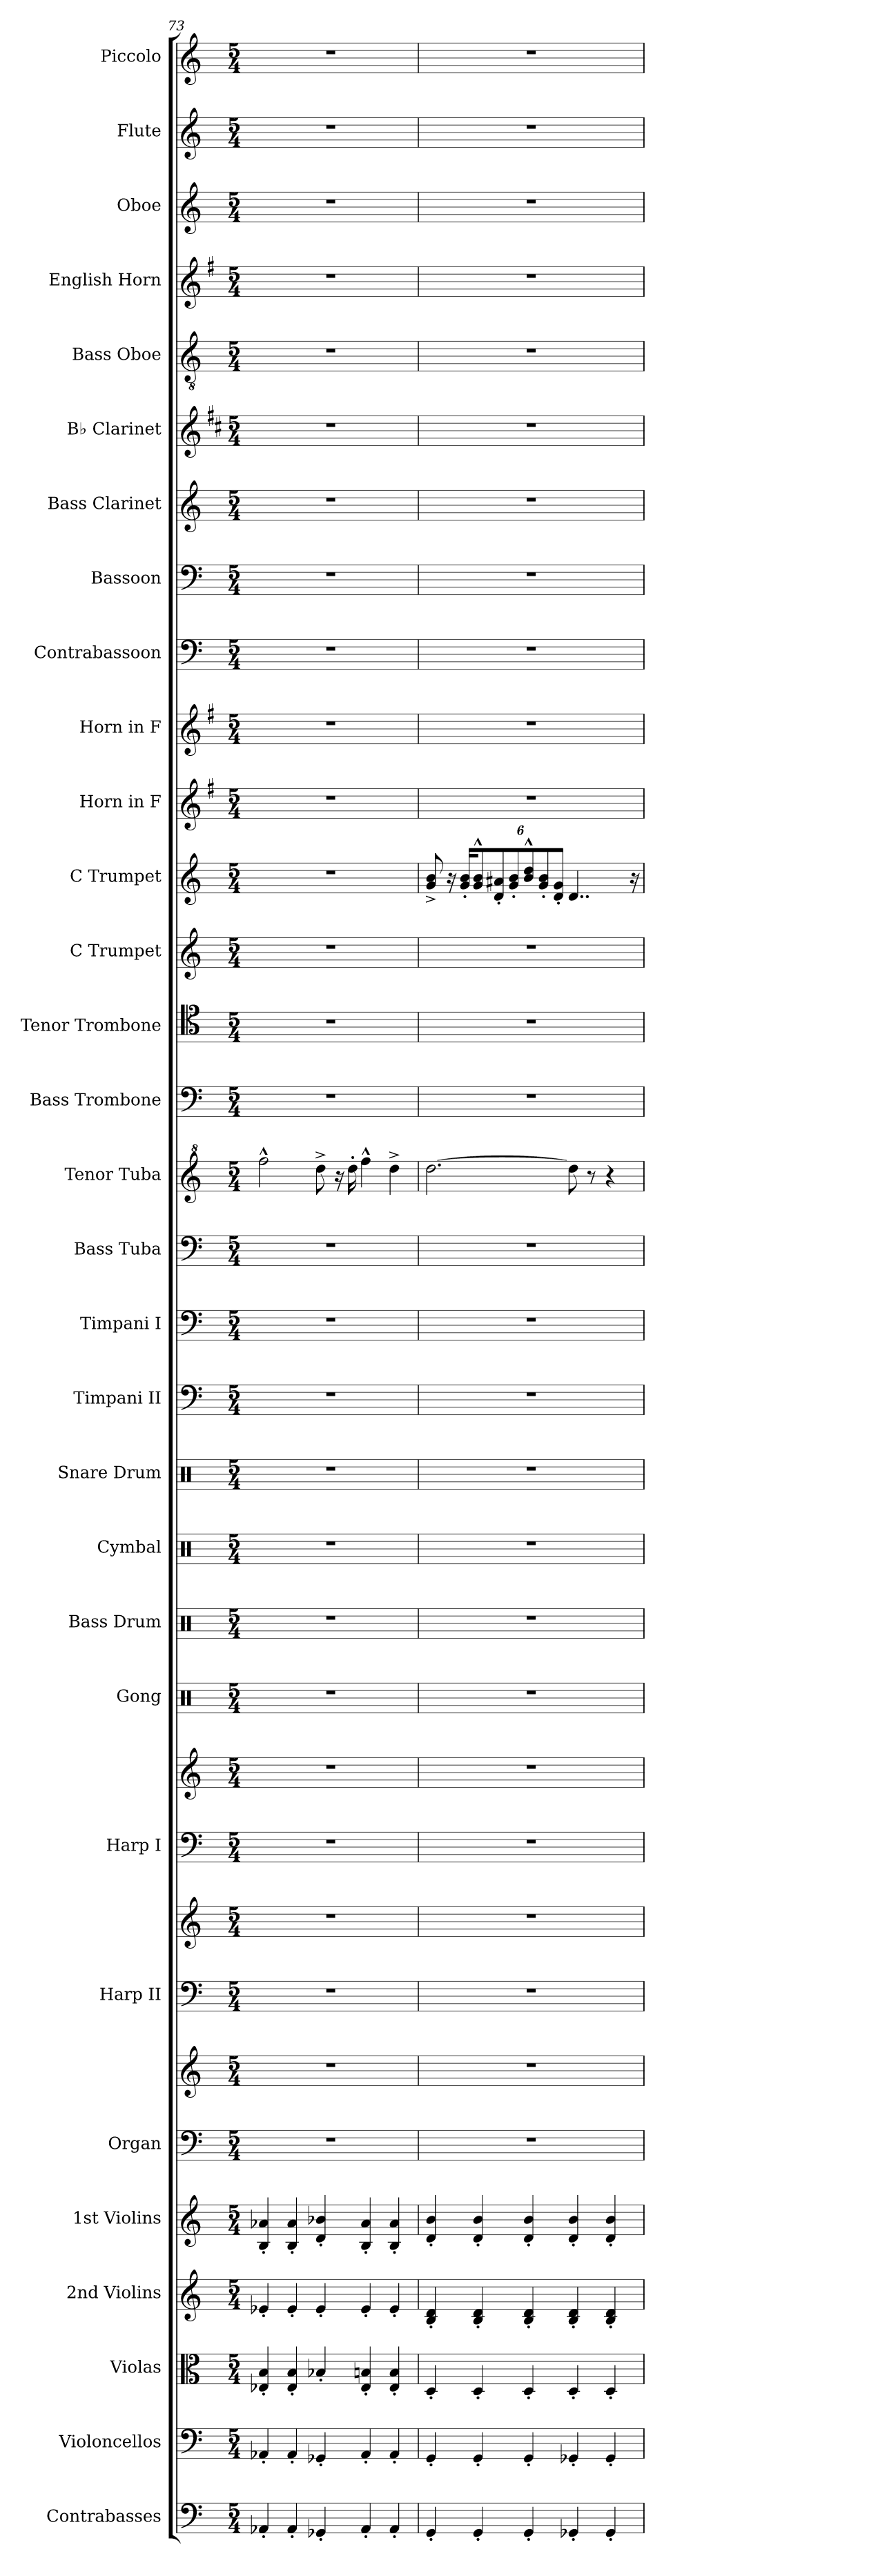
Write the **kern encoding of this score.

**kern	**kern	**kern	**kern	**kern	**kern	**kern	**kern	**kern	**kern	**kern	**kern	**kern	**kern	**kern	**kern	**kern	**kern	**kern	**kern	**kern	**kern	**kern	**kern	**kern	**kern	**kern	**kern	**kern	**kern	**kern	**kern	**kern	**kern
*part31	*part30	*part29	*part28	*part27	*part26	*part26	*part25	*part25	*part24	*part24	*part23	*part22	*part21	*part20	*part19	*part18	*part17	*part16	*part15	*part14	*part13	*part12	*part11	*part10	*part9	*part8	*part7	*part6	*part5	*part4	*part3	*part2	*part1
*staff34	*staff33	*staff32	*staff31	*staff30	*staff29	*staff28	*staff27	*staff26	*staff25	*staff24	*staff23	*staff22	*staff21	*staff20	*staff19	*staff18	*staff17	*staff16	*staff15	*staff14	*staff13	*staff12	*staff11	*staff10	*staff9	*staff8	*staff7	*staff6	*staff5	*staff4	*staff3	*staff2	*staff1
*I"Contrabasses	*I"Violoncellos	*I"Violas	*I"2nd Violins	*I"1st Violins	*I"Organ	*	*I"Harp II	*	*I"Harp I	*	*I"Gong	*I"Bass Drum	*I"Cymbal	*I"Snare Drum	*I"Timpani II	*I"Timpani I	*I"Bass Tuba	*I"Tenor Tuba	*I"Bass Trombone	*I"Tenor Trombone	*I"C Trumpet	*I"C Trumpet	*I"Horn in F	*I"Horn in F	*I"Contrabassoon	*I"Bassoon	*I"Bass Clarinet	*I"B♭ Clarinet	*I"Bass Oboe	*I"English Horn	*I"Oboe	*I"Flute	*I"Piccolo
*I'Cbs.	*I'Vcs.	*I'Vlas.	*I'Vlns.	*I'Vlns.	*I'Org.	*	*I'Hrp.	*	*I'Hrp.	*	*	*I'B. Dr.	*I'Cym.	*I'Sn. Dr.	*I'Timp.	*I'Timp.	*I'Tba.	*	*I'B. Tbn.	*I'T. Tbn.	*I'C Tpt.	*I'C Tpt.	*	*	*I'Cbsn.	*I'Bsn.	*I'B. Cl.	*I'B♭ Cl.	*	*I'E. Hn.	*I'Ob.	*I'Fl.	*I'Picc.
*clefF4	*clefF4	*clefC3	*clefG2	*clefG2	*clefF4	*clefG2	*clefF4	*clefG2	*clefF4	*clefG2	*clefX	*clefX	*clefX	*clefX	*clefF4	*clefF4	*clefF4	*clefG^2	*clefF4	*clefC4	*clefG2	*clefG2	*clefG2	*clefG2	*clefF4	*clefF4	*clefG2	*clefG2	*clefGv2	*clefG2	*clefG2	*clefG2	*clefG2
*ITrd7c12	*	*	*	*	*	*	*	*	*	*	*	*	*	*	*	*	*	*ITrd15c26	*	*	*	*	*ITrd4c7	*ITrd4c7	*ITrd7c12	*	*ITrd8c14	*ITrd1c2	*	*ITrd4c7	*	*	*ITrd-7c-12
*k[]	*k[]	*k[]	*k[]	*k[]	*k[]	*k[]	*k[]	*k[]	*k[]	*k[]	*k[]	*k[]	*k[]	*k[]	*k[]	*k[]	*k[]	*k[]	*k[]	*k[]	*k[]	*k[]	*k[]	*k[]	*k[]	*k[]	*k[]	*k[]	*k[]	*k[]	*k[]	*k[]	*k[]
*M5/4	*M5/4	*M5/4	*M5/4	*M5/4	*M5/4	*M5/4	*M5/4	*M5/4	*M5/4	*M5/4	*M5/4	*M5/4	*M5/4	*M5/4	*M5/4	*M5/4	*M5/4	*M5/4	*M5/4	*M5/4	*M5/4	*M5/4	*M5/4	*M5/4	*M5/4	*M5/4	*M5/4	*M5/4	*M5/4	*M5/4	*M5/4	*M5/4	*M5/4
=73	=73	=73	=73	=73	=73	=73	=73	=73	=73	=73	=73	=73	=73	=73	=73	=73	=73	=73	=73	=73	=73	=73	=73	=73	=73	=73	=73	=73	=73	=73	=73	=73	=73
4AAA-X'/	4AA-X'/	4E-X/' 4B/'	4e-X'/	4B/' 4a-X/'	4%5r	4%5r	4%5r	4%5r	4%5r	4%5r	4%5r	4%5r	4%5r	4%5r	4%5r	4%5r	4%5r	2f^^\	4%5r	4%5r	4%5r	4%5r	4%5r	4%5r	4%5r	4%5r	4%5r	4%5r	4%5r	4%5r	4%5r	4%5r	4%5r
4AAA-'/	4AA-'/	4E-/' 4B/'	4e-'/	4B/' 4a-/'	.	.	.	.	.	.	.	.	.	.	.	.	.	.	.	.	.	.	.	.	.	.	.	.	.	.	.	.	.
4GGG-X'/	4GG-X'/	4B-X'/	4e-'/	4d/' 4b-X/'	.	.	.	.	.	.	.	.	.	.	.	.	.	8d^\	.	.	.	.	.	.	.	.	.	.	.	.	.	.	.
.	.	.	.	.	.	.	.	.	.	.	.	.	.	.	.	.	.	16r	.	.	.	.	.	.	.	.	.	.	.	.	.	.	.
.	.	.	.	.	.	.	.	.	.	.	.	.	.	.	.	.	.	16d'\	.	.	.	.	.	.	.	.	.	.	.	.	.	.	.
4AAA-'/	4AA-'/	4E-/' 4Bn/'	4e-'/	4B/' 4a-/'	.	.	.	.	.	.	.	.	.	.	.	.	.	4f^^\	.	.	.	.	.	.	.	.	.	.	.	.	.	.	.
4AAA-'/	4AA-'/	4E-/' 4B/'	4e-'/	4B/' 4a-/'	.	.	.	.	.	.	.	.	.	.	.	.	.	4d^\	.	.	.	.	.	.	.	.	.	.	.	.	.	.	.
=74	=74	=74	=74	=74	=74	=74	=74	=74	=74	=74	=74	=74	=74	=74	=74	=74	=74	=74	=74	=74	=74	=74	=74	=74	=74	=74	=74	=74	=74	=74	=74	=74	=74
4GGG'/	4GG'/	4D'/	4B/' 4d/'	4d/' 4b/'	4%5r	4%5r	4%5r	4%5r	4%5r	4%5r	4%5r	4%5r	4%5r	4%5r	4%5r	4%5r	4%5r	[2.d\	4%5r	4%5r	4%5r	8g/^ 8b/^	4%5r	4%5r	4%5r	4%5r	4%5r	4%5r	4%5r	4%5r	4%5r	4%5r	4%5r
.	.	.	.	.	.	.	.	.	.	.	.	.	.	.	.	.	.	.	.	.	.	16r	.	.	.	.	.	.	.	.	.	.	.
.	.	.	.	.	.	.	.	.	.	.	.	.	.	.	.	.	.	.	.	.	.	16g/' 16b/'KL	.	.	.	.	.	.	.	.	.	.	.
*	*	*	*	*	*	*	*	*	*	*	*	*	*	*	*	*	*	*	*	*	*	*Xbrackettup	*	*	*	*	*	*	*	*	*	*	*
4GGG'/	4GG'/	4D'/	4B/' 4d/'	4d/' 4b/'	.	.	.	.	.	.	.	.	.	.	.	.	.	.	.	.	.	12g/^^ 12b/^^	.	.	.	.	.	.	.	.	.	.	.
.	.	.	.	.	.	.	.	.	.	.	.	.	.	.	.	.	.	.	.	.	.	12d/' 12a#X/'	.	.	.	.	.	.	.	.	.	.	.
.	.	.	.	.	.	.	.	.	.	.	.	.	.	.	.	.	.	.	.	.	.	12g/' 12b/'	.	.	.	.	.	.	.	.	.	.	.
4GGG'/	4GG'/	4D'/	4B/' 4d/'	4d/' 4b/'	.	.	.	.	.	.	.	.	.	.	.	.	.	.	.	.	.	12b/^^ 12dd/^^	.	.	.	.	.	.	.	.	.	.	.
.	.	.	.	.	.	.	.	.	.	.	.	.	.	.	.	.	.	.	.	.	.	12g/' 12b/'	.	.	.	.	.	.	.	.	.	.	.
.	.	.	.	.	.	.	.	.	.	.	.	.	.	.	.	.	.	.	.	.	.	12d/' 12g/'J	.	.	.	.	.	.	.	.	.	.	.
4GGG-X'/	4GG-X'/	4D'/	4B/' 4d/'	4d/' 4b/'	.	.	.	.	.	.	.	.	.	.	.	.	.	8d\]	.	.	.	4..d/	.	.	.	.	.	.	.	.	.	.	.
.	.	.	.	.	.	.	.	.	.	.	.	.	.	.	.	.	.	8r	.	.	.	.	.	.	.	.	.	.	.	.	.	.	.
4GGG-'/	4GG-'/	4D'/	4B/' 4d/'	4d/' 4b/'	.	.	.	.	.	.	.	.	.	.	.	.	.	4r	.	.	.	.	.	.	.	.	.	.	.	.	.	.	.
.	.	.	.	.	.	.	.	.	.	.	.	.	.	.	.	.	.	.	.	.	.	16r	.	.	.	.	.	.	.	.	.	.	.
=	=	=	=	=	=	=	=	=	=	=	=	=	=	=	=	=	=	=	=	=	=	=	=	=	=	=	=	=	=	=	=	=	=
*-	*-	*-	*-	*-	*-	*-	*-	*-	*-	*-	*-	*-	*-	*-	*-	*-	*-	*-	*-	*-	*-	*-	*-	*-	*-	*-	*-	*-	*-	*-	*-	*-	*-
